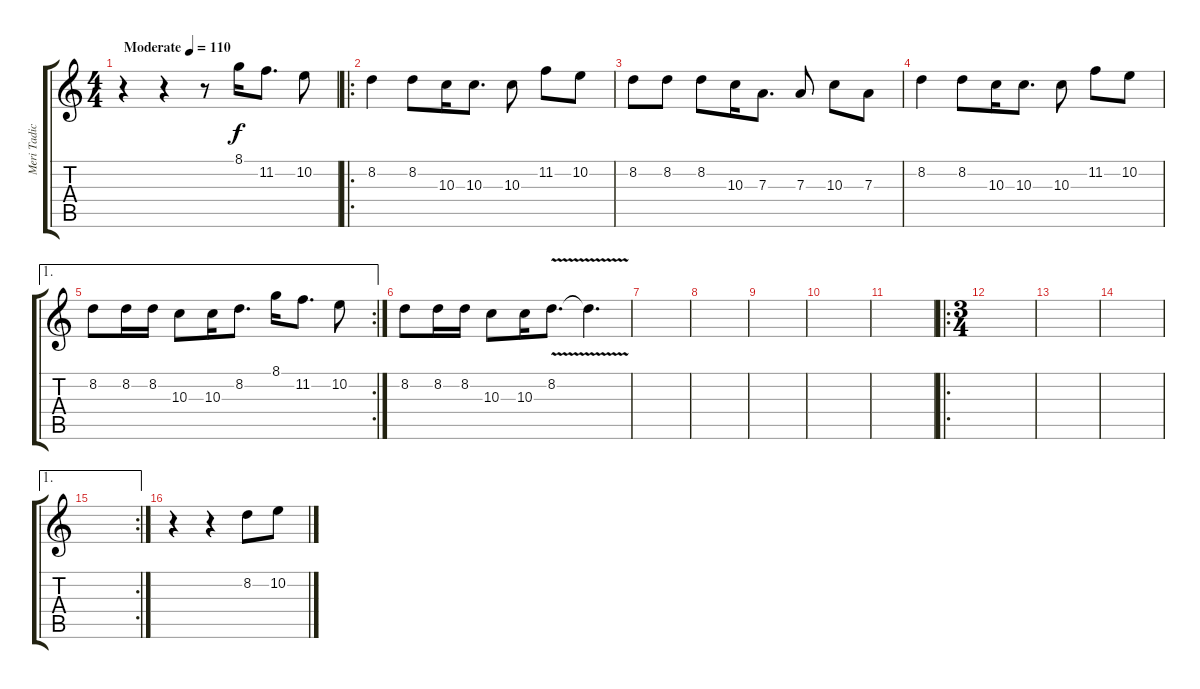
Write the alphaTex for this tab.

\track ("Meri Tadic" "Meri Tadic") {instrument fiddle}
\staff {score tabs}
\tuning (B4 Gb4 D4 A3 E3 B2) {hide}
\ts (4 4)
\tempo (110 "Moderate")
\clef g2
\ks c
r.4{dy f instrument fiddle} r.4 r.8 8.1.16 11.2.8{d} 10.2.8 |
\ro
8.2.4 8.2.8 10.3.16 10.3.8{d} 10.3.8 11.2.8 10.2.8 |
8.2.8 8.2.8 8.2.8 10.3.16 7.3.8{d} 7.3.8 10.3.8 7.3.8 |
8.2.4 8.2.8 10.3.16 10.3.8{d} 10.3.8 11.2.8 10.2.8 |
\ae 1
\rc 2
8.2.8 8.2.16 8.2.16 10.3.8 10.3.16 8.2.8{d} 8.1.16 11.2.8{d} 10.2.8 |
8.2.8 8.2.16 8.2.16 10.3.8 10.3.16 8.2{v}.8{d} 8.2{t}.4{d} |
|
|
|
|
|
\ro
\ts (3 4)
|
|
|
\ae 1
\rc 2
|
r.4 r.4 8.2.8 10.2.8
